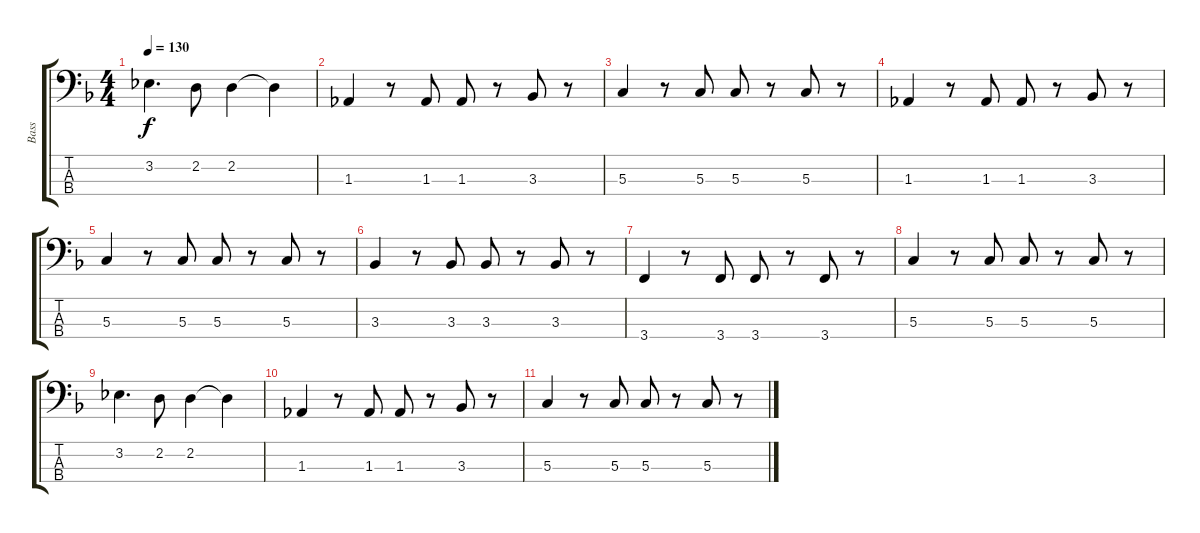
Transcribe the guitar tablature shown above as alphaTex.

\track ("Bass" "Bass") {instrument electricbasspick}
\staff {score tabs}
\tuning (F2 C2 G1 D1) {hide}
\ts (4 4)
\tempo 130
\clef f4
\ks dminor
3.2.4{d dy f} 2.2.8 2.2.4 2.2{t}.4 |
1.3.4 r.8 1.3.8 1.3.8 r.8 3.3.8 r.8 |
5.3.4 r.8 5.3.8 5.3.8 r.8 5.3.8 r.8 |
1.3.4 r.8 1.3.8 1.3.8 r.8 3.3.8 r.8 |
5.3.4 r.8 5.3.8 5.3.8 r.8 5.3.8 r.8 |
3.3.4 r.8 3.3.8 3.3.8 r.8 3.3.8 r.8 |
3.4.4 r.8 3.4.8 3.4.8 r.8 3.4.8 r.8 |
5.3.4 r.8 5.3.8 5.3.8 r.8 5.3.8 r.8 |
3.2.4{d} 2.2.8 2.2.4 2.2{t}.4 |
1.3.4 r.8 1.3.8 1.3.8 r.8 3.3.8 r.8 |
5.3.4 r.8 5.3.8 5.3.8 r.8 5.3.8 r.8
